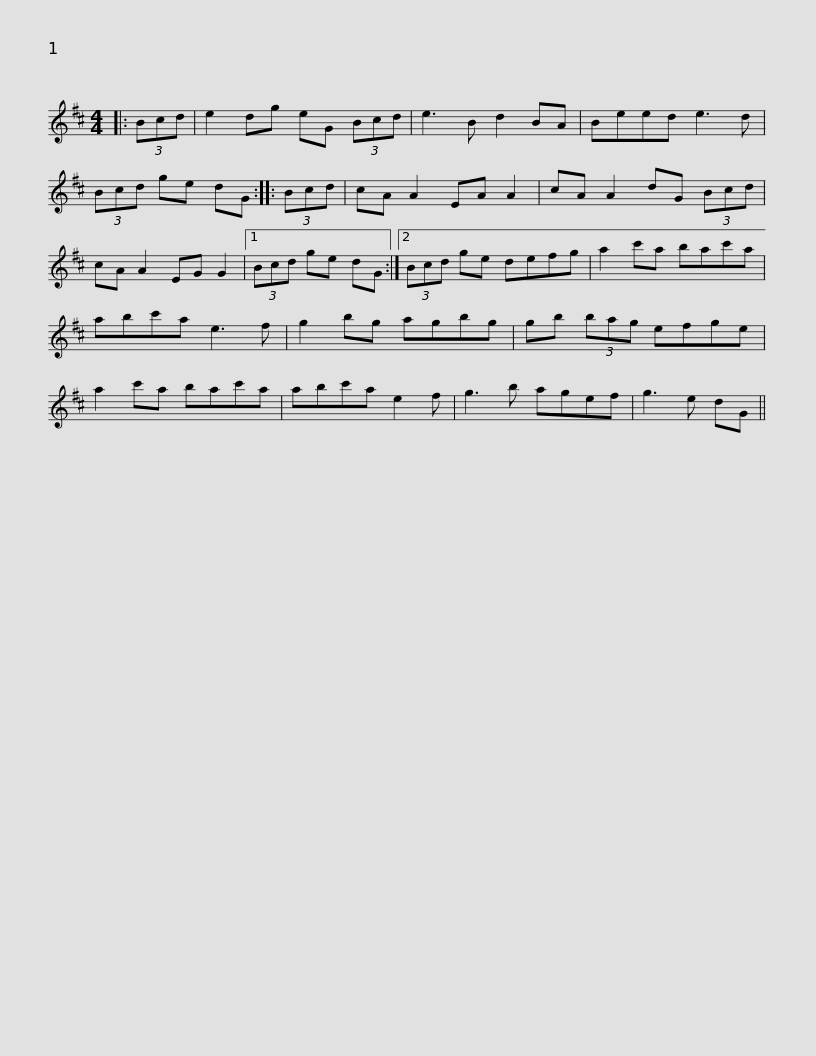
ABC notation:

X:1
L:1/8
M:4/4
I:linebreak $
K:D
V:1 treble
V:1
|: (3Bcd | e2 dg eG (3Bcd | e3 B d2 BA | Beed e3 d | (3Bcd ge dG :: %5
 (3Bcd | cA A2 EA A2 |$ cA A2 dG (3Bcd | cA A2 EG G2 |1 (3Bcd ge dG :|2 %10
 (3Bcd ge defg | a2 c'a bac'a |$ abc'a e3 f | g2 bg agbg | gb (3bag efge | %15
 a2 c'a bac'a | abc'a e2 f |$ g3 b agef | g3 e dG || %19
